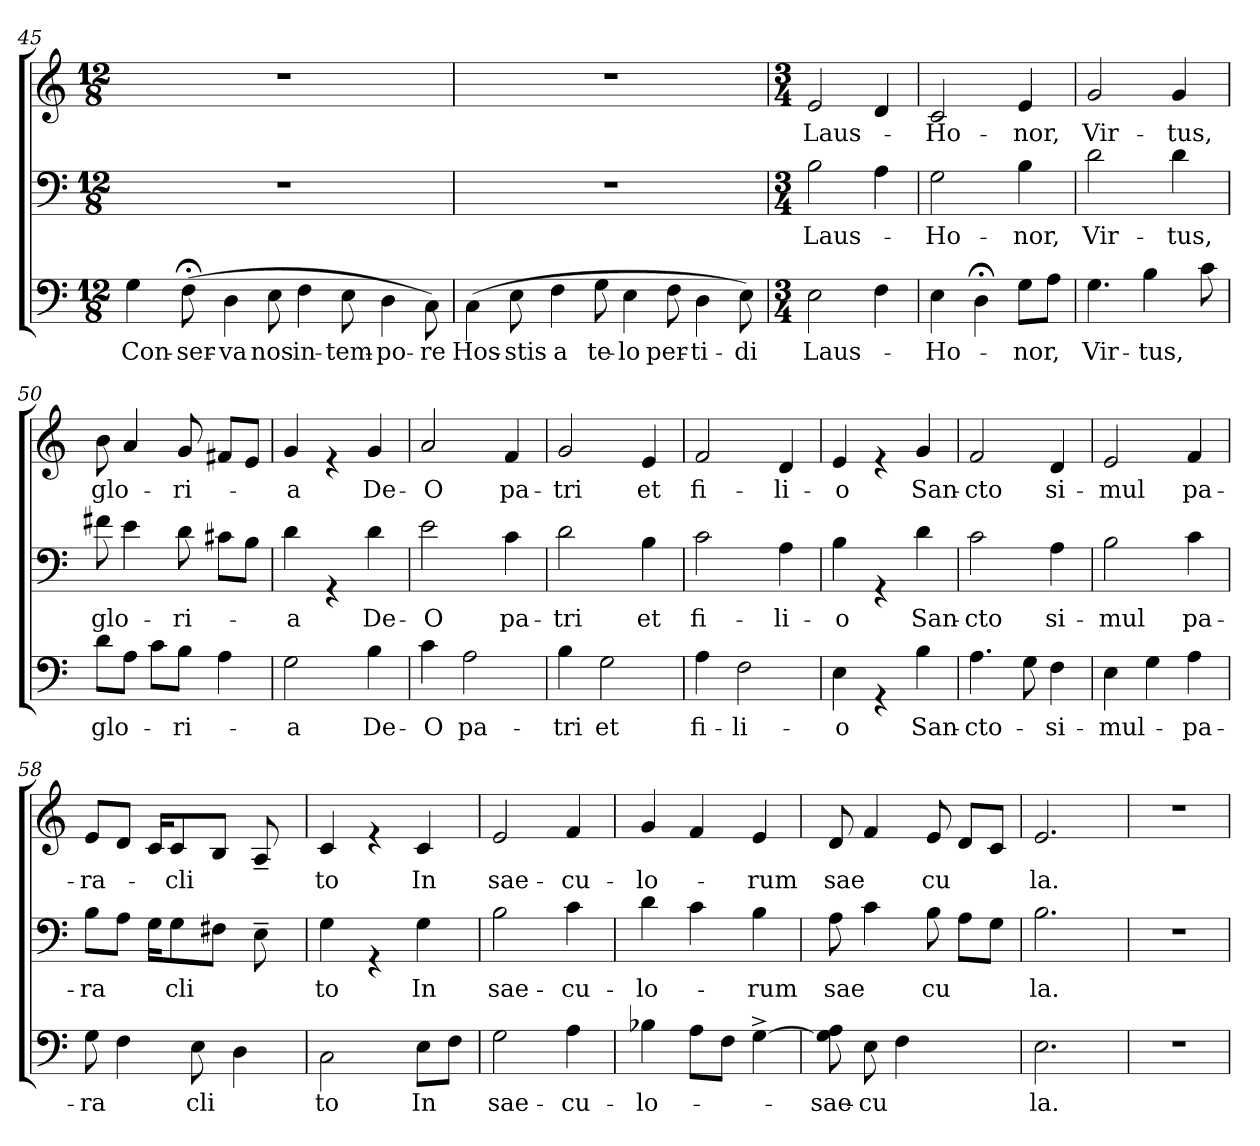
**kern	**text	**kern	**text	**kern	**text
*part3	*part3	*part2	*part2	*part1	*part1
*staff3	*staff3	*staff2	*staff2	*staff1	*staff1
!!LO:LB:g=z
*clefF4	*	*clefF4	*	*clefG2	*
*k[]	*	*k[]	*	*k[]	*
*C:	*	*C:	*	*C:	*
*M12/8	*	*M12/8	*	*M12/8	*
=45	=45	=45	=45	=45	=45
!	!LO:LY:b	!	!	!	!
4G\	Con-	1.r	.	1.r	.
!	!LO:LY:b	!	!	!	!
(>8F;<\	-ser-	.	.	.	.
!	!LO:LY:b	!	!	!	!
4D\	-va	.	.	.	.
!	!LO:LY:b	!	!	!	!
8E\	nos	.	.	.	.
!	!LO:LY:b	!	!	!	!
4F\	in-	.	.	.	.
!	!LO:LY:b	!	!	!	!
8E\	-tem-	.	.	.	.
!	!LO:LY:b	!	!	!	!
4D\	-po-	.	.	.	.
!	!LO:LY:b	!	!	!	!
8C\)	-re	.	.	.	.
=46	=46	=46	=46	=46	=46
!	!LO:LY:b	!	!	!	!
(>4C\	Hos-	1.r	.	1.r	.
!	!LO:LY:b	!	!	!	!
8E\	-stis	.	.	.	.
!	!LO:LY:b	!	!	!	!
4F\	a	.	.	.	.
!	!LO:LY:b	!	!	!	!
8G\	te-	.	.	.	.
!	!LO:LY:b	!	!	!	!
4E\	-lo	.	.	.	.
!	!LO:LY:b	!	!	!	!
8F\	per-	.	.	.	.
!	!LO:LY:b	!	!	!	!
4D\	-ti-	.	.	.	.
!	!LO:LY:b	!	!	!	!
8E\)	-di	.	.	.	.
!!LO:PB:g=z
=47	=47	=47	=47	=47	=47
*M3/4	*	*M3/4	*	*M3/4	*
!	!LO:LY:b	!	!LO:LY:b	!	!LO:LY:b
2E\	Laus-	2B\	Laus-	2e/	Laus-
4F\	.	4A\	.	4d/	.
=48	=48	=48	=48	=48	=48
!	!LO:LY:b	!	!LO:LY:b	!	!LO:LY:b
4E\	-Ho-	2G\	-Ho-	2c/	-Ho-
4D;<\	.	.	.	.	.
!	!LO:LY:b	!	!LO:LY:b	!	!LO:LY:b
8G\L	-nor,	4B\	-nor,	4e/	-nor,
8A\J	.	.	.	.	.
=49	=49	=49	=49	=49	=49
!	!LO:LY:b	!	!LO:LY:b	!	!LO:LY:b
4.G\	Vir-	2d\	Vir-	2g/	Vir-
!	!LO:LY:b	!	!	!	!
4B\	-tus,	.	.	.	.
!	!	!	!LO:LY:b	!	!LO:LY:b
.	.	4d\	-tus,	4g/	-tus,
8c\	.	.	.	.	.
=50	=50	=50	=50	=50	=50
!	!LO:LY:b	!	!LO:LY:b	!	!LO:LY:b
8d\L	glo-	8f#X\	glo-	8b\	glo-
8A\J	.	4e\	.	4a/	.
8c\L	.	.	.	.	.
!	!LO:LY:b	!	!LO:LY:b	!	!LO:LY:b
8B\J	-ri-	8d\	-ri-	8g/	-ri-
4A\	.	8c#X\L	.	8f#X/L	.
.	.	8B\J	.	8e/J	.
=51	=51	=51	=51	=51	=51
!	!LO:LY:b	!	!LO:LY:b	!	!LO:LY:b
2G\	-a	4d\	-a	4g/	-a
.	.	4rGG	.	4re	.
!	!LO:LY:b	!	!LO:LY:b	!	!LO:LY:b
4B\	De-	4d\	De-	4g/	De-
!!LO:LB:g=z
=52	=52	=52	=52	=52	=52
!	!LO:LY:b	!	!LO:LY:b	!	!LO:LY:b
4c\	-O	2e\	-O	2a/	-O
!	!LO:LY:b	!	!	!	!
2A\	pa-	.	.	.	.
!	!	!	!LO:LY:b	!	!LO:LY:b
.	.	4c\	pa-	4f/	pa-
=53	=53	=53	=53	=53	=53
!	!LO:LY:b	!	!LO:LY:b	!	!LO:LY:b
4B\	-tri	2d\	-tri	2g/	-tri
!	!LO:LY:b	!	!	!	!
2G\	et	.	.	.	.
!	!	!	!LO:LY:b	!	!LO:LY:b
.	.	4B\	et	4e/	et
=54	=54	=54	=54	=54	=54
!	!LO:LY:b	!	!LO:LY:b	!	!LO:LY:b
4A\	fi-	2c\	fi-	2f/	fi-
!	!LO:LY:b	!	!	!	!
2F\	-li-	.	.	.	.
!	!	!	!LO:LY:b	!	!LO:LY:b
.	.	4A\	-li-	4d/	-li-
=55	=55	=55	=55	=55	=55
!	!LO:LY:b	!	!LO:LY:b	!	!LO:LY:b
4E\	-o	4B\	-o	4e/	-o
4rGG	.	4rGG	.	4re	.
!	!LO:LY:b	!	!LO:LY:b	!	!LO:LY:b
4B\	San-	4d\	San-	4g/	San-
=56	=56	=56	=56	=56	=56
!	!LO:LY:b	!	!LO:LY:b	!	!LO:LY:b
4.A\	-cto-	2c\	-cto	2f/	-cto
8G\	.	.	.	.	.
!	!LO:LY:b	!	!LO:LY:b	!	!LO:LY:b
4F\	-si-	4A\	si-	4d/	si-
=57	=57	=57	=57	=57	=57
!	!LO:LY:b	!	!LO:LY:b	!	!LO:LY:b
4E\	-mul-	2B\	-mul	2e/	-mul
4G\	.	.	.	.	.
!	!LO:LY:b	!	!LO:LY:b	!	!LO:LY:b
4A\	-pa-	4c\	pa-	4f/	pa-
!!LO:LB:g=z
=58	=58	=58	=58	=58	=58
!	!LO:LY:b	!	!LO:LY:b	!	!LO:LY:b
8G\	-ra	8B\L	-ra	8e/L	-ra-
4F\	.	8A\J	.	8d/J	.
.	.	16G>\KL	.	16c/KL	.
!	!	!	!LO:LY:b	!	!LO:LY:b
.	.	8G\	cli	8c/	-cli
!	!LO:LY:b	!	!	!	!
8E\	cli	.	.	.	.
.	.	8F#X\J	.	8B/J	.
4D\	.	.	.	.	.
.	.	8E~>\	.	8A~</	.
.	.	16ryy	.	16ryy	.
=59	=59	=59	=59	=59	=59
!	!LO:LY:b	!	!LO:LY:b	!	!LO:LY:b
2C\	to	4G\	to	4c/	to
.	.	4rGG	.	4re	.
!	!LO:LY:b	!	!LO:LY:b	!	!LO:LY:b
8E\L	In	4G\	In	4c/	In
8F\J	.	.	.	.	.
=60	=60	=60	=60	=60	=60
!	!LO:LY:b	!	!LO:LY:b	!	!LO:LY:b
2G\	sae-	2B\	sae-	2e/	sae-
!	!LO:LY:b	!	!LO:LY:b	!	!LO:LY:b
4A\	-cu-	4c\	-cu-	4f/	-cu-
=61	=61	=61	=61	=61	=61
!	!LO:LY:b	!	!LO:LY:b	!	!LO:LY:b
4B-X\	-lo-	4d\	-lo-	4g/	-lo-
8A\L	.	4c\	.	4f/	.
8F\J	.	.	.	.	.
!	!	!	!LO:LY:b	!	!LO:LY:b
[>4G^>\	.	4B\	-rum	4e/	-rum
=62	=62	=62	=62	=62	=62
!	!LO:LY:b	!	!LO:LY:b	!	!LO:LY:b
8G\] 8A\	-sae-	8A\	sae	8d/	sae
!	!LO:LY:b	!	!	!	!
8E\	-cu	4c\	.	4f/	.
4F\	.	.	.	.	.
!	!	!	!LO:LY:b	!	!LO:LY:b
.	.	8B\	cu	8e/	cu
4ryy	.	8A\L	.	8d/L	.
.	.	8G\J	.	8c/J	.
=63	=63	=63	=63	=63	=63
!	!LO:LY:b	!	!LO:LY:b	!	!LO:LY:b
2.E\	la.	2.B\	la.	2.e/	la.
!!LO:LB:g=z
=64	=64	=64	=64	=64	=64
2.r	.	2.r	.	2.r	.
=	=	=	=	=	=
*-	*-	*-	*-	*-	*-
